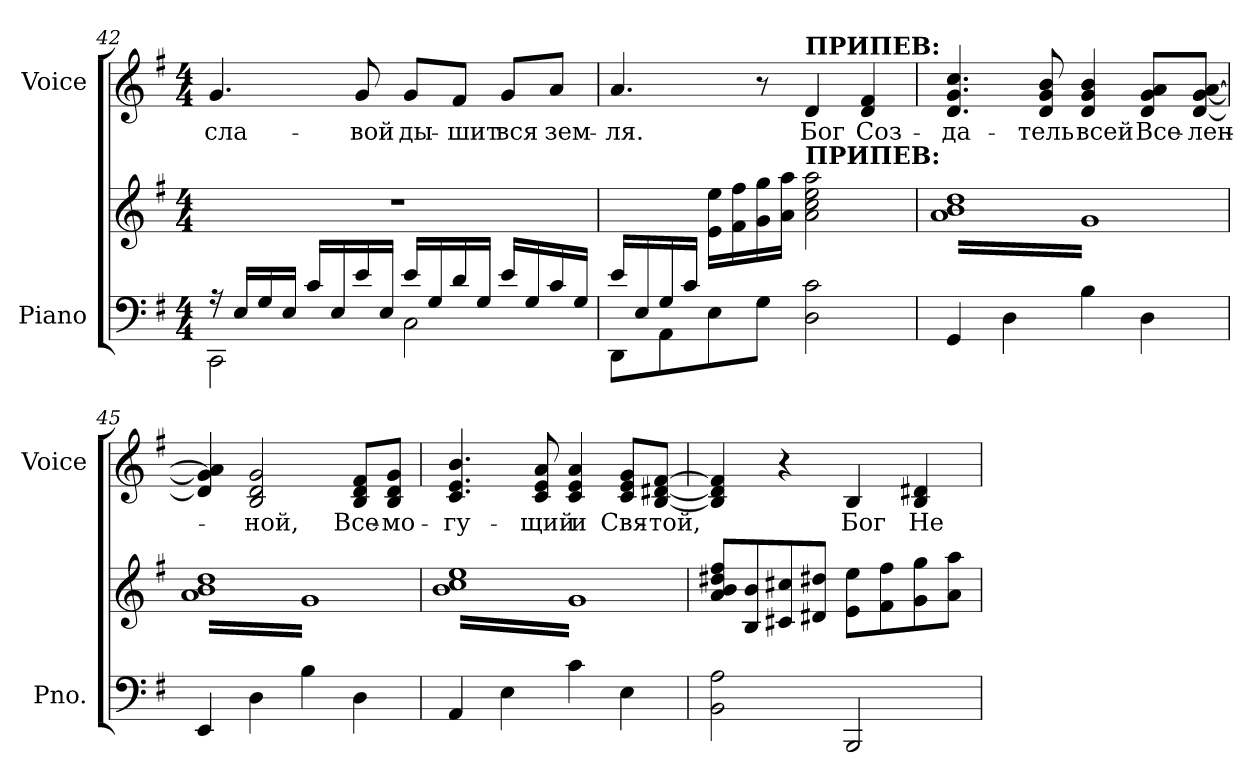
**kern	**kern	**kern	**text
*part2	*part2	*part1	*part1
*staff3	*staff2	*staff1	*staff1
*I"Piano	*	*I"Voice	*
*I'Pno.	*	*I'Voice	*
*clefF4	*clefG2	*clefG2	*
*k[f#]	*k[f#]	*k[f#]	*
*G:	*G:	*G:	*
*M4/4	*M4/4	*M4/4	*
=42	=42	=42	=42
*^	*	*	*
!	!	!	!	!LO:LY:b:color=#000000
16r	2CCi\	1r	4.gi/	сла-
16Ei/LL	.	.	.	.
16Gi/	.	.	.	.
16Ei/JJ	.	.	.	.
16ci/LL	.	.	.	.
16Ei/	.	.	.	.
!	!	!	!	!LO:LY:b:color=#000000
16ei/	.	.	8gi/	-вой
16Ei/JJ	.	.	.	.
!	!	!	!	!LO:LY:b:color=#000000
16ei/LL	2Ci\	.	8gi/L	ды-
16Gi/	.	.	.	.
!	!	!	!	!LO:LY:b:color=#000000
16di/	.	.	8f#i/J	-шит
16Gi/JJ	.	.	.	.
!	!	!	!	!LO:LY:b:color=#000000
16ei/LL	.	.	8gi/L	вся
16Gi/	.	.	.	.
!	!	!	!	!LO:LY:b:color=#000000
16ci/	.	.	8ai/J	зем-
16Gi/JJ	.	.	.	.
!!LO:LB:g=z
=43	=43	=43	=43	=43
!	!	!	!	!LO:LY:b:color=#000000
16ei/LL	8DDi\L	4ryy	4.ai/	-ля.
16Ei/	.	.	.	.
16Gi/	8AAi\	.	.	.
16ci/JJ	.	.	.	.
4ryy	8Ei\	16ei\ 16eeiLL	.	.
.	.	16f#i\ 16ff#i	.	.
.	8Gi\J	16gi\ 16ggi	8r	.
.	.	16ai\ 16aaiJJ	.	.
!	!	!	!LO:TX:a:B:t=ПРИПЕВ&colon;	!
!	!	!LO:TX:a:B:t=ПРИПЕВ&colon;	!	!
!	!	!	!	!LO:LY:b:color=#000000
2Di\ 2ci	2ryy	2ai\ 2cci 2eei 2aai	4di/	Бог
!	!	!	!	!LO:LY:b:color=#000000
.	.	.	4di/ 4f#i	Соз-
*v	*v	*	*	*
=44	=44	=44	=44
!	!	!	!LO:LY:b:color=#000000
*	*tremolo	*	*
4GGi/	16ai 16bi 16ddiLL	4.di/ 4.gi 4.cci	-да-
.	16gi	.	.
.	16ai 16bi 16ddi	.	.
.	16gi	.	.
4Di\	16ai 16bi 16ddi	.	.
.	16gi	.	.
!	!	!	!LO:LY:b:color=#000000
.	16ai 16bi 16ddi	8di/ 8gi 8bi	-тель
.	16gi	.	.
!	!	!	!LO:LY:b:color=#000000
4Bi\	16ai 16bi 16ddi	4di/ 4gi 4bi	всей
.	16gi	.	.
.	16ai 16bi 16ddi	.	.
.	16gi	.	.
!	!	!	!LO:LY:b:color=#000000
4Di\	16ai 16bi 16ddi	8di/ 8gi/ 8ai/L	Все-
.	16gi	.	.
!	!	!	!LO:LY:b:color=#000000
.	16ai 16bi 16ddi	[<8di/ [<8gi/ [>8ai/J	-лен-
.	16giJJ	.	.
=45	=45	=45	=45
4EEi/	16ai 16bi 16ddiLL	4di/] 4gi] 4ai]	.
.	16gi	.	.
.	16ai 16bi 16ddi	.	.
.	16gi	.	.
!	!	!	!LO:LY:b:color=#000000
4Di\	16ai 16bi 16ddi	2Bi/ 2di 2gi	-ной,
.	16gi	.	.
.	16ai 16bi 16ddi	.	.
.	16gi	.	.
4Bi\	16ai 16bi 16ddi	.	.
.	16gi	.	.
.	16ai 16bi 16ddi	.	.
.	16gi	.	.
!	!	!	!LO:LY:b:color=#000000
4Di\	16ai 16bi 16ddi	8Bi/ 8di/ 8f#i/L	Все-
.	16gi	.	.
!	!	!	!LO:LY:b:color=#000000
.	16ai 16bi 16ddi	8Bi/ 8di/ 8gi/J	-мо-
.	16giJJ	.	.
=46	=46	=46	=46
!	!	!	!LO:LY:b:color=#000000
4AAi/	16bi 16cci 16eeiLL	4.ci/ 4.ei 4.bi	-гу-
.	16gi	.	.
.	16bi 16cci 16eei	.	.
.	16gi	.	.
4Ei\	16bi 16cci 16eei	.	.
.	16gi	.	.
!	!	!	!LO:LY:b:color=#000000
.	16bi 16cci 16eei	8ci/ 8ei 8ai	-щий
.	16gi	.	.
!	!	!	!LO:LY:b:color=#000000
4ci\	16bi 16cci 16eei	4ci/ 4ei 4ai	и
.	16gi	.	.
.	16bi 16cci 16eei	.	.
.	16gi	.	.
!	!	!	!LO:LY:b:color=#000000
4Ei\	16bi 16cci 16eei	8ci/ 8ei/ 8gi/L	Свя-
.	16gi	.	.
!	!	!	!LO:LY:b:color=#000000
.	16bi 16cci 16eei	[<8Bi/ [<8d#Xi/ [>8f#i/J	-той,
.	16giJJ	.	.
*	*Xtremolo	*	*
!!LO:LB:g=z
=47	=47	=47	=47
2BBi\ 2Ai	8ai/ 8bi 8dd#Xi 8ff#iL	4Bi/] 4d#i] 4f#i]	.
.	.	.	.
.	8Bi/ 8bi	.	.
.	.	.	.
.	8c#Xi/ 8cc#Xi	4r	.
.	.	.	.
.	8d#Xi/ 8dd#XiJ	.	.
.	.	.	.
!	!	!	!LO:LY:b:color=#000000
2BBBi/	8ei\ 8eeiL	4Bi/	Бог
.	8f#i\ 8ff#i	.	.
!	!	!	!LO:LY:b:color=#000000
.	8gi\ 8ggi	4Bi/ 4d#Xi	Не-
.	8ai\ 8aaiJ	.	.
=	=	=	=
*-	*-	*-	*-
